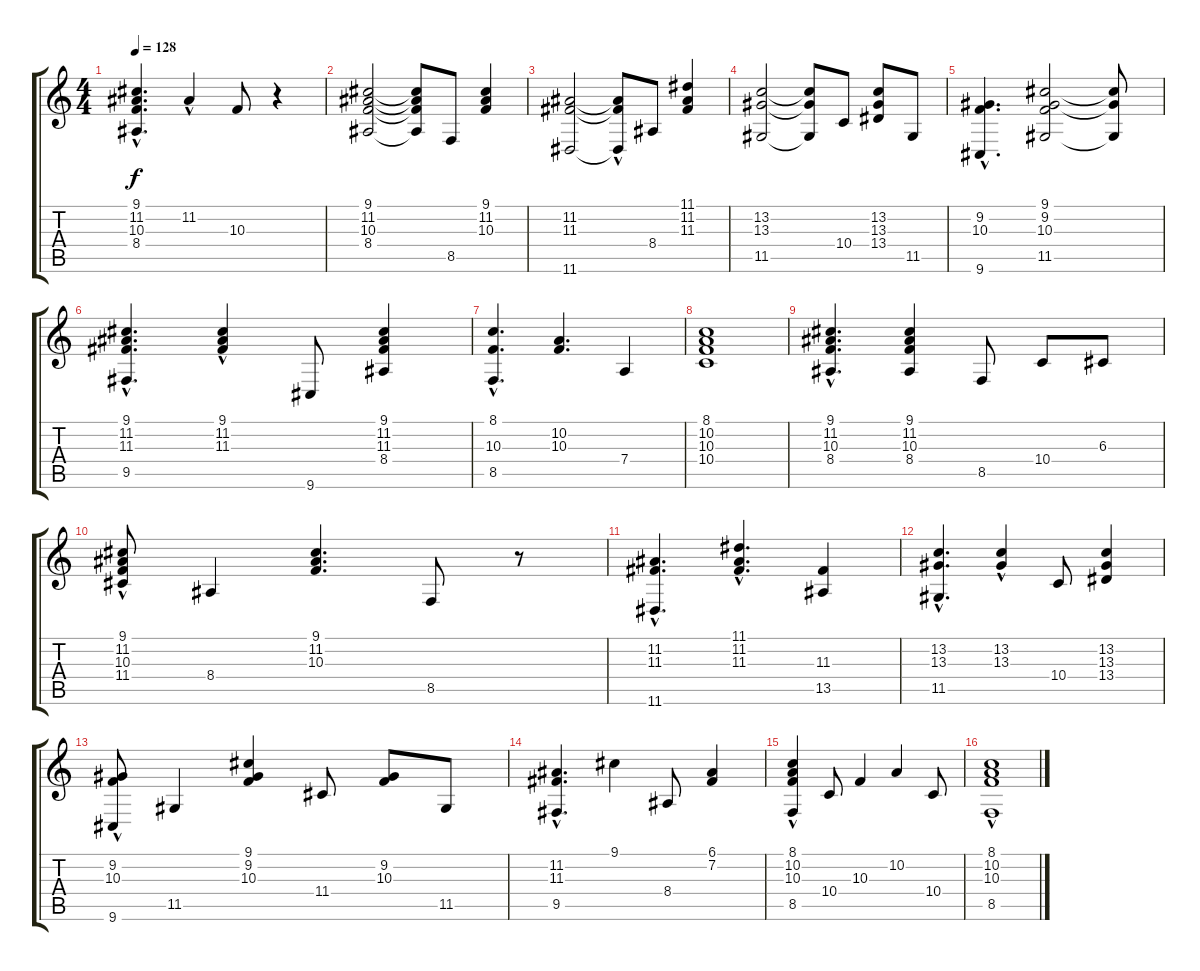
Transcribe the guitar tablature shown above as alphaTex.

\track "" {instrument electricpiano1}
\staff {score tabs}
\tuning (E4 B3 G3 D3 A2 E2) {hide}
\ts (4 4)
\tempo 128
\clef g2
\ks c
(9.1{hac} 11.2{hac} 10.3{hac} 8.4{hac}).4{d dy f} 11.2{hac}.4 10.3.8 r.4 |
(9.1 11.2 10.3 8.4).2 (9.1{t} 11.2{t} 10.3{t} 8.4{t}).8 8.5.8 (9.1 11.2 10.3).4 |
(11.2 11.3 11.6).2 (11.2{t} 11.3{t} 11.6{hac t}).8 8.4.8 (11.1 11.2 11.3).4 |
(13.2 13.3 11.5).2 (13.2{t} 13.3{t} 11.5{t}).8 10.4.8 (13.2 13.3 13.4).8 11.5.8 |
(9.2{hac} 10.3{hac} 9.6{hac}).4{d} (9.1 9.2 10.3 11.5).2 (9.1{t} 9.2{t} 11.5{t}).8 |
(9.1{hac} 11.2{hac} 11.3 9.5).4{d} (9.1{hac} 11.2{hac} 11.3{hac}).4 9.6.8 (9.1 11.2 11.3 8.4).4 |
(8.1 10.3{hac} 8.5).4{d} (10.2 10.3).4{d} 7.4.4 |
(8.1 10.2 10.3 10.4).1 |
(9.1{hac} 11.2{hac} 10.3{hac} 8.4).4{d} (9.1 11.2 10.3 8.4).4 8.5.8 10.4.8 6.3.8 |
(9.1{hac} 11.2{hac} 10.3{hac} 11.4).8 8.4.4 (9.1 11.2 10.3).4{d} 8.5.8 r.8 |
(11.2{hac} 11.3 11.6).4{d} (11.1 11.2 11.3{hac}).4{d} (11.3 13.5).4 |
(13.2{hac} 13.3{hac} 11.5{hac}).4{d} (13.2{hac} 13.3{hac}).4 10.4.8 (13.2 13.3 13.4).4 |
(9.2{hac} 10.3{hac} 9.6).8 11.5.4 (9.1 9.2 10.3).4 11.4.8 (9.2 10.3).8 11.5.8 |
(11.2{hac} 11.3{hac} 9.5{hac}).4{d} 9.1.4 8.4.8 (6.1 7.2).4 |
(8.1{hac} 10.2{hac} 10.3 8.5{hac}).4 10.4.8 10.3.4 10.2.4 10.4.8 |
(8.1 10.2{hac} 10.3{hac} 8.5).1
